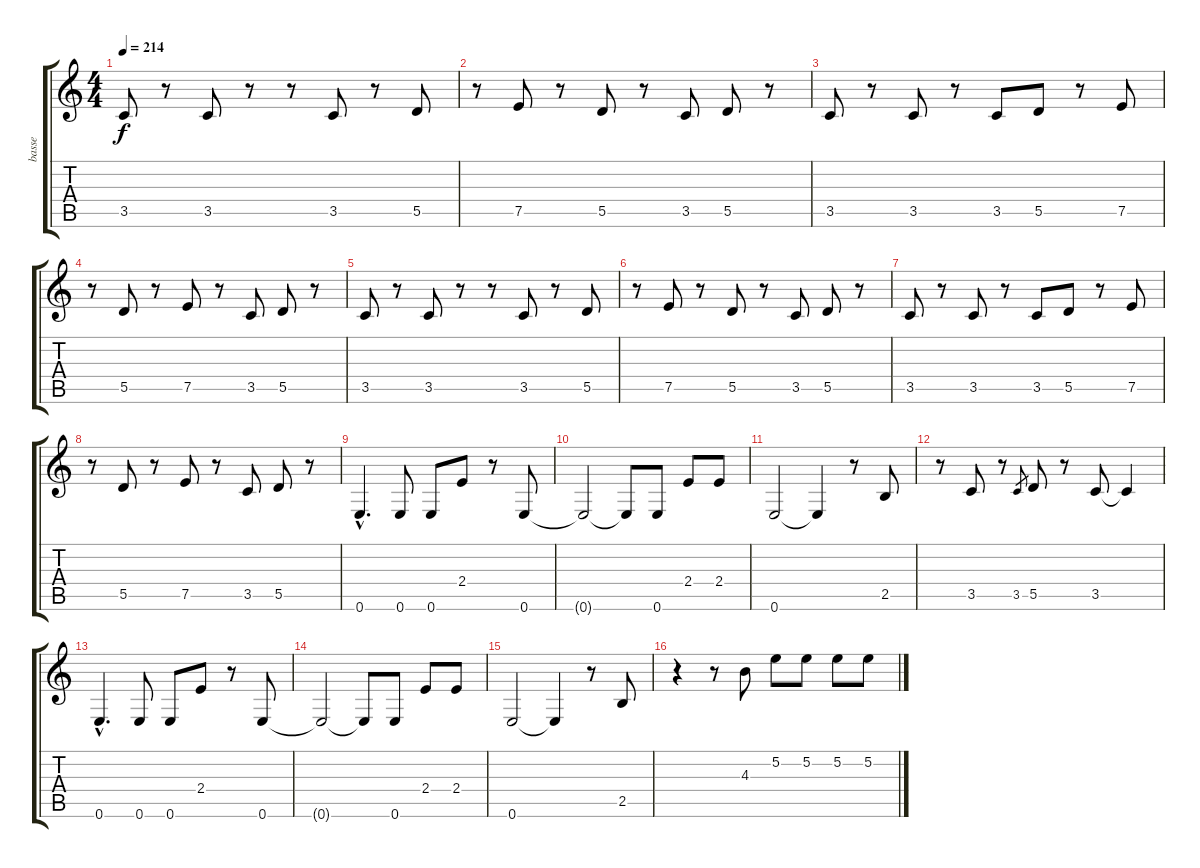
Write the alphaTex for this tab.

\track ("basse" "basse") {instrument slapbass1}
\staff {score tabs}
\tuning (E4 B3 G3 D3 A2 E2) {hide}
\ts (4 4)
\tempo 214
\clef g2
\ks c
3.5.8{dy f} r.8 3.5.8 r.8 r.8 3.5.8 r.8 5.5.8 |
r.8 7.5.8 r.8 5.5.8 r.8 3.5.8 5.5.8 r.8 |
3.5.8 r.8 3.5.8 r.8 3.5.8 5.5.8 r.8 7.5.8 |
r.8 5.5.8 r.8 7.5.8 r.8 3.5.8 5.5.8 r.8 |
3.5.8 r.8 3.5.8 r.8 r.8 3.5.8 r.8 5.5.8 |
r.8 7.5.8 r.8 5.5.8 r.8 3.5.8 5.5.8 r.8 |
3.5.8 r.8 3.5.8 r.8 3.5.8 5.5.8 r.8 7.5.8 |
r.8 5.5.8 r.8 7.5.8 r.8 3.5.8 5.5.8 r.8 |
0.6{hac}.4{d} 0.6.8 0.6.8 2.4.8 r.8 0.6.8 |
0.6{t}.2 0.6{t}.8 0.6.8 2.4.8 2.4.8 |
0.6.2 0.6{t}.4 r.8 2.5.8 |
r.8 3.5.8 r.8 3.5.8{gr} 5.5.8 r.8 3.5.8 3.5{t}.4 |
0.6{hac}.4{d} 0.6.8 0.6.8 2.4.8 r.8 0.6.8 |
0.6{t}.2 0.6{t}.8 0.6.8 2.4.8 2.4.8 |
0.6.2 0.6{t}.4 r.8 2.5.8 |
r.4 r.8 4.3.8 5.2.8 5.2.8 5.2.8 5.2.8
